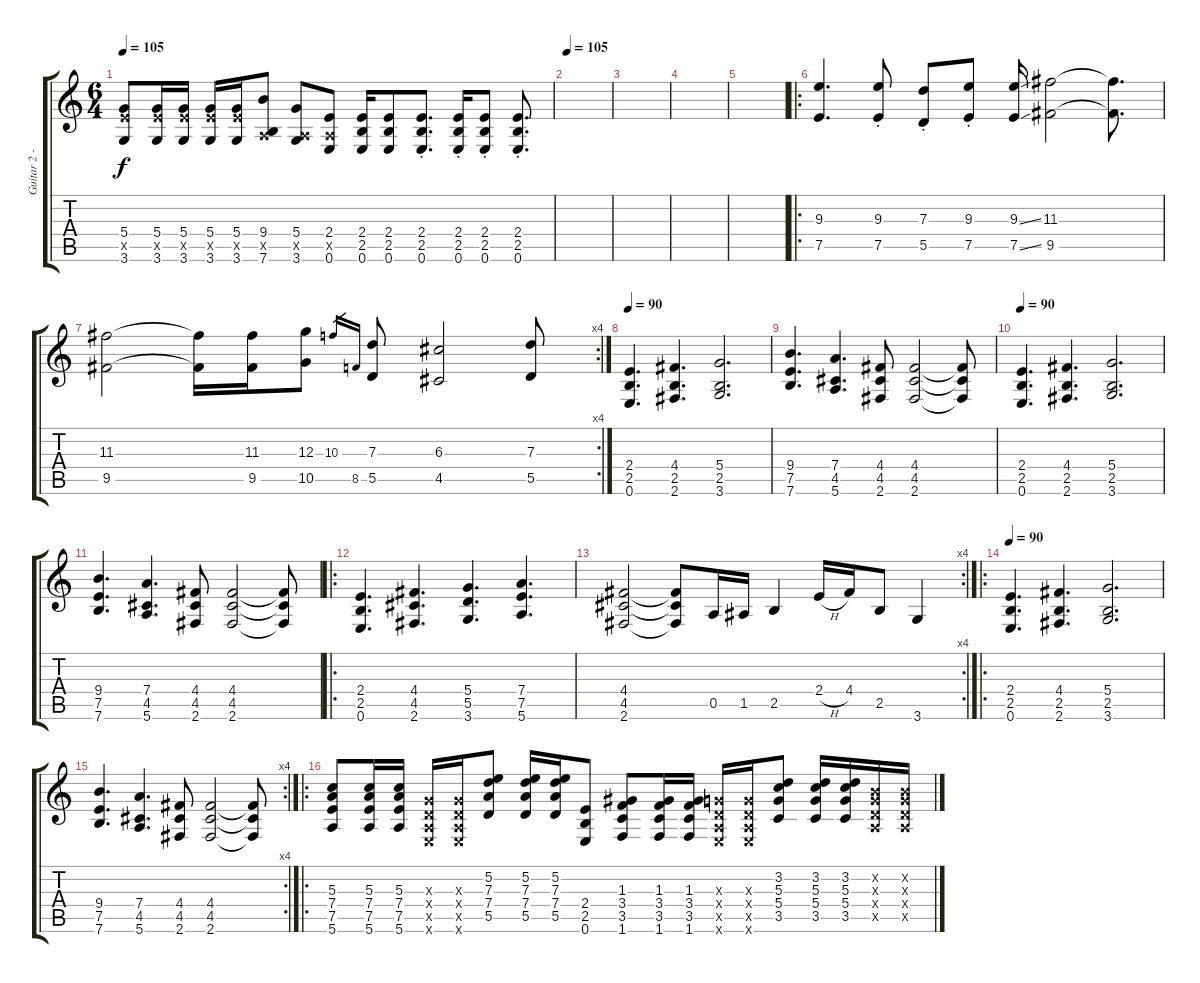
\track ("Guitar 2 - Rythm" "Guitar 2 -") {instrument distortionguitar}
\staff {score tabs}
\tuning (E4 B3 G3 D3 A2 E2) {hide}
\ts (6 4)
\tempo 105
\clef g2
\ks c
(5.4 7.5{x} 3.6).8{dy f} (5.4 7.5{x} 3.6).16 (5.4 7.5{x} 3.6).16 (5.4 7.5{x} 3.6).16 (5.4 7.5{x} 3.6).16 (9.4 0.5{x} 7.6).8 (5.4 0.5{x} 3.6).8 (2.4 0.5{x} 0.6).8 (2.4 2.5 0.6).16 (2.4 2.5 0.6).8 (2.4{st} 2.5{st} 0.6{st}).8{d} (2.4{st} 2.5{st} 0.6{st}).16 (2.4{st} 2.5{st} 0.6{st}).8 (2.4{st} 2.5{st} 0.6{st}).8{d} |
\tempo 105
|
|
|
|
\ro
(9.3 7.5).4{d instrument electricguitarjazz} (9.3{st} 7.5{st}).8 (7.3{st} 5.5{st}).8 (9.3{st} 7.5{st}).8 (9.3{ss} 7.5{ss}).16 (11.3 9.5).2 (11.3{t} 9.5{t}).8{d} |
\rc 4
(11.3 9.5).2 (11.3{t} 9.5{t}).16 (11.3 9.5).16 (12.3 10.5).8 10.3.16{gr} 8.5.16{gr} (7.3 5.5).8 (6.3 4.5).2 (7.3 5.5).8 |
\tempo 90
(2.4 2.5 0.6).4{d volume 11 instrument distortionguitar} (4.4 2.5 2.6).4{d} (5.4 2.5 3.6).2{d} |
(9.4 7.5 7.6).4{d} (7.4 4.5 5.6).4{d} (4.4 4.5 2.6).8 (4.4 4.5 2.6).2 (4.4{t} 4.5{t} 2.6{t}).8 |
\tempo 90
(2.4 2.5 0.6).4{d volume 11} (4.4 2.5 2.6).4{d} (5.4 2.5 3.6).2{d} |
(9.4 7.5 7.6).4{d} (7.4 4.5 5.6).4{d} (4.4 4.5 2.6).8 (4.4 4.5 2.6).2 (4.4{t} 4.5{t} 2.6{t}).8 |
\ro
(2.4 2.5 0.6).4{d volume 16} (4.4 4.5 2.6).4{d} (5.4 5.5 3.6).4{d} (7.4 7.5 5.6).4{d} |
\rc 4
(4.4 4.5 2.6).2 (4.4{t} 4.5{t} 2.6{t}).8 0.5.16 1.5.16 2.5.4 2.4{h}.16 4.4.16 2.5.8 3.6.4 |
\ro
\tempo 90
(2.4 2.5 0.6).4{d volume 13 instrument distortionguitar} (4.4 2.5 2.6).4{d} (5.4 2.5 3.6).2{d} |
\rc 4
(9.4 7.5 7.6).4{d} (7.4 4.5 5.6).4{d} (4.4 4.5 2.6).8 (4.4 4.5 2.6).2 (4.4{t} 4.5{t} 2.6{t}).8 |
\ro
(5.3 7.4 7.5 5.6).8 (5.3 7.4 7.5 5.6).16 (5.3 7.4 7.5 5.6).16 (0.3{x} 0.4{x} 0.5{x} 0.6{x}).16 (0.3{x} 0.4{x} 0.5{x} 0.6{x}).16 (5.2 7.3 7.4 5.5).8 (5.2 7.3 7.4 5.5).16 (5.2 7.3 7.4 5.5).16 (2.4 2.5 0.6).8 (1.3 3.4 3.5 1.6).8 (1.3 3.4 3.5 1.6).16 (1.3 3.4 3.5 1.6).16 (0.3{x} 0.4{x} 0.5{x} 0.6{x}).16 (0.3{x} 0.4{x} 0.5{x} 0.6{x}).16 (3.2 5.3 5.4 3.5).8 (3.2 5.3 5.4 3.5).16 (3.2 5.3 5.4 3.5).16 (0.2{x} 0.3{x} 0.4{x} 0.5{x}).16 (0.2{x} 0.3{x} 0.4{x} 0.5{x}).16
